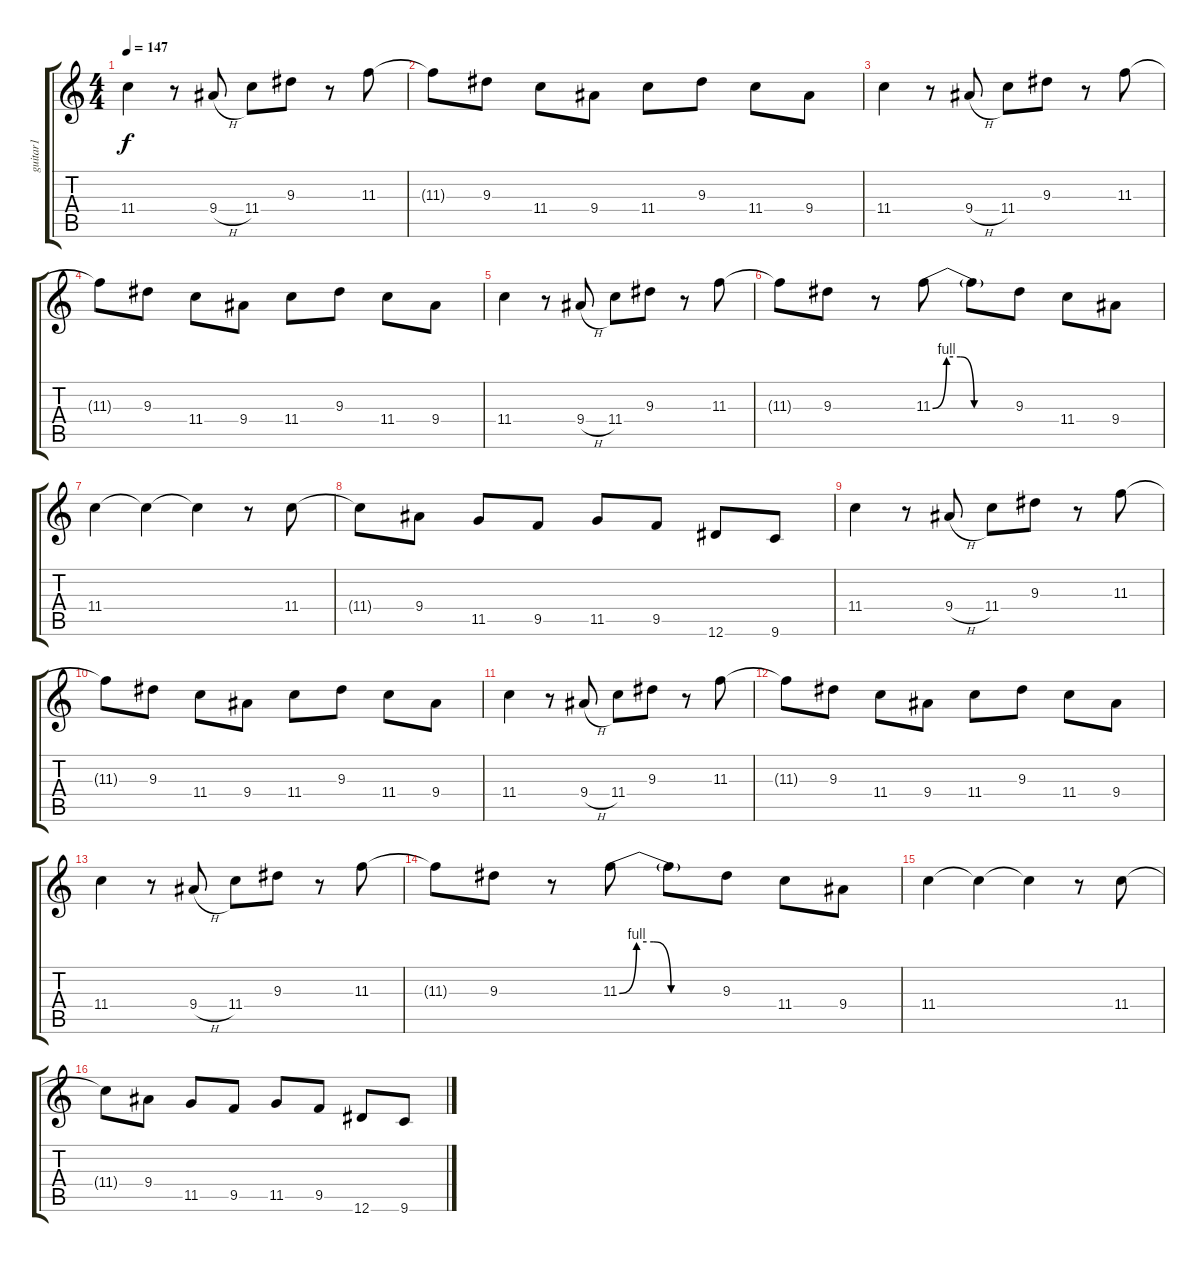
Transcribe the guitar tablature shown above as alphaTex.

\track ("guitar1" "guitar1") {instrument overdrivenguitar}
\staff {score tabs}
\tuning (Eb4 Bb3 Gb3 Db3 Ab2 Eb2) {hide}
\ts (4 4)
\tempo 147
\clef g2
\ks c
11.4.4{dy f} r.8 9.4{h}.8 11.4.8 9.3.8 r.8 11.3.8 |
11.3{t}.8 9.3.8 11.4.8 9.4.8 11.4.8 9.3.8 11.4.8 9.4.8 |
11.4.4 r.8 9.4{h}.8 11.4.8 9.3.8 r.8 11.3.8 |
11.3{t}.8 9.3.8 11.4.8 9.4.8 11.4.8 9.3.8 11.4.8 9.4.8 |
11.4.4 r.8 9.4{h}.8 11.4.8 9.3.8 r.8 11.3.8 |
11.3{t}.8 9.3.8 r.8 11.3{be (custom 0 0 10 4 20 4 30 0 60 0)}.8 11.3{t}.8 9.3.8 11.4.8 9.4.8 |
11.4.4 11.4{t}.4 11.4{t}.4 r.8 11.4.8 |
11.4{t}.8 9.4.8 11.5.8 9.5.8 11.5.8 9.5.8 12.6.8 9.6.8 |
11.4.4 r.8 9.4{h}.8 11.4.8 9.3.8 r.8 11.3.8 |
11.3{t}.8 9.3.8 11.4.8 9.4.8 11.4.8 9.3.8 11.4.8 9.4.8 |
11.4.4 r.8 9.4{h}.8 11.4.8 9.3.8 r.8 11.3.8 |
11.3{t}.8 9.3.8 11.4.8 9.4.8 11.4.8 9.3.8 11.4.8 9.4.8 |
11.4.4 r.8 9.4{h}.8 11.4.8 9.3.8 r.8 11.3.8 |
11.3{t}.8 9.3.8 r.8 11.3{be (custom 0 0 10 4 20 4 30 0 60 0)}.8 11.3{t}.8 9.3.8 11.4.8 9.4.8 |
11.4.4 11.4{t}.4 11.4{t}.4 r.8 11.4.8 |
11.4{t}.8 9.4.8 11.5.8 9.5.8 11.5.8 9.5.8 12.6.8 9.6.8
